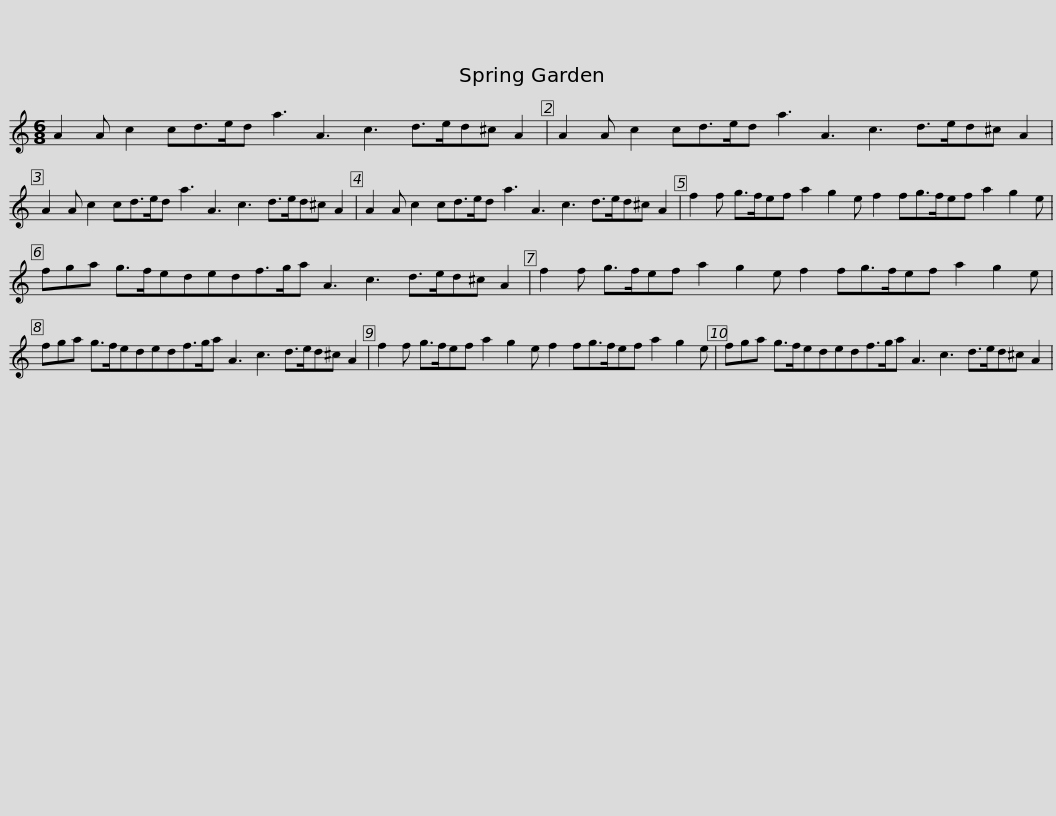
X:1
L:1/8
M:6/8
I:linebreak $
K:C
V:1 treble
V:1
 A2 A c2 cd>ed a3 A3 c3 d>ed^c A2 | A2 A c2 cd>ed a3 A3 c3 d>ed^c A2 |$ A2 A c2 cd>ed a3 A3 c3 d>ed^c A2 | A2 A c2 cd>ed a3 A3 c3 d>ed^c A2 |$ f2 f g>fef a2 g2 e f2 fg>fef a2 g2 e |$ %5
 fga g>fededf>ga A3 c3 d>ed^c A2 |$ f2 f g>fef a2 g2 e f2 fg>fef a2 g2 e |$ fga g>fededf>ga A3 c3 d>ed^c A2 |$ f2 f g>fef a2 g2 e f2 fg>fef a2 g2 e |$ fga g>fededf>ga A3 c3 d>ed^c A2 | %10
